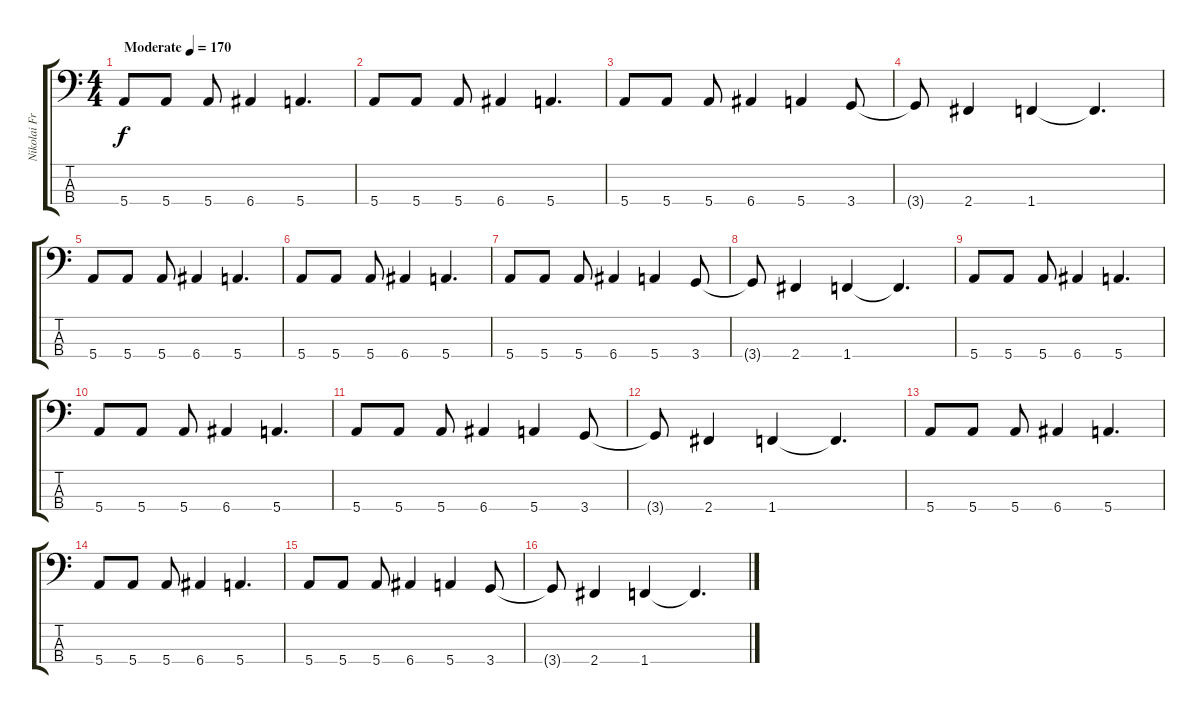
\track ("Nikolai Fraiture" "Nikolai Fr") {instrument electricbassfinger}
\staff {score tabs}
\tuning (G2 D2 A1 E1) {hide}
\ts (4 4)
\tempo (170 "Moderate")
\clef f4
\ks c
5.4.8{dy f instrument electricbassfinger} 5.4.8 5.4.8 6.4.4 5.4.4{d} |
5.4.8 5.4.8 5.4.8 6.4.4 5.4.4{d} |
5.4.8 5.4.8 5.4.8 6.4.4 5.4.4 3.4.8 |
3.4{t}.8 2.4.4 1.4.4 1.4{t}.4{d} |
5.4.8 5.4.8 5.4.8 6.4.4 5.4.4{d} |
5.4.8 5.4.8 5.4.8 6.4.4 5.4.4{d} |
5.4.8 5.4.8 5.4.8 6.4.4 5.4.4 3.4.8 |
3.4{t}.8 2.4.4 1.4.4 1.4{t}.4{d} |
5.4.8 5.4.8 5.4.8 6.4.4 5.4.4{d} |
5.4.8 5.4.8 5.4.8 6.4.4 5.4.4{d} |
5.4.8 5.4.8 5.4.8 6.4.4 5.4.4 3.4.8 |
3.4{t}.8 2.4.4 1.4.4 1.4{t}.4{d} |
5.4.8 5.4.8 5.4.8 6.4.4 5.4.4{d} |
5.4.8 5.4.8 5.4.8 6.4.4 5.4.4{d} |
5.4.8 5.4.8 5.4.8 6.4.4 5.4.4 3.4.8 |
3.4{t}.8 2.4.4 1.4.4 1.4{t}.4{d}
